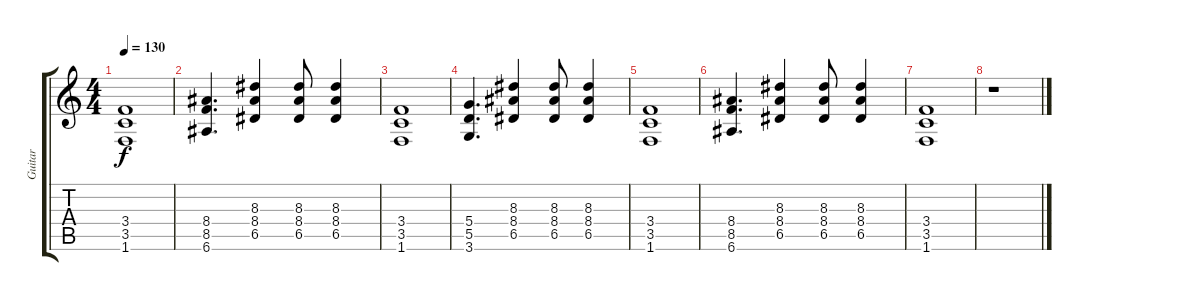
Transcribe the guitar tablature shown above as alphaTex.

\track ("Guitar" "Guitar") {instrument distortionguitar}
\staff {score tabs}
\tuning (E4 B3 G3 D3 A2 E2) {hide}
\ts (4 4)
\tempo 130
\clef g2
\ks c
(3.4 3.5 1.6).1{dy f} |
(8.4 8.5 6.6).4{d} (8.3 8.4 6.5).4 (8.3 8.4 6.5).8 (8.3 8.4 6.5).4 |
(3.4 3.5 1.6).1 |
(5.4 5.5 3.6).4{d} (8.3 8.4 6.5).4 (8.3 8.4 6.5).8 (8.3 8.4 6.5).4 |
(3.4 3.5 1.6).1 |
(8.4 8.5 6.6).4{d} (8.3 8.4 6.5).4 (8.3 8.4 6.5).8 (8.3 8.4 6.5).4 |
(3.4 3.5 1.6).1 |
r.1
